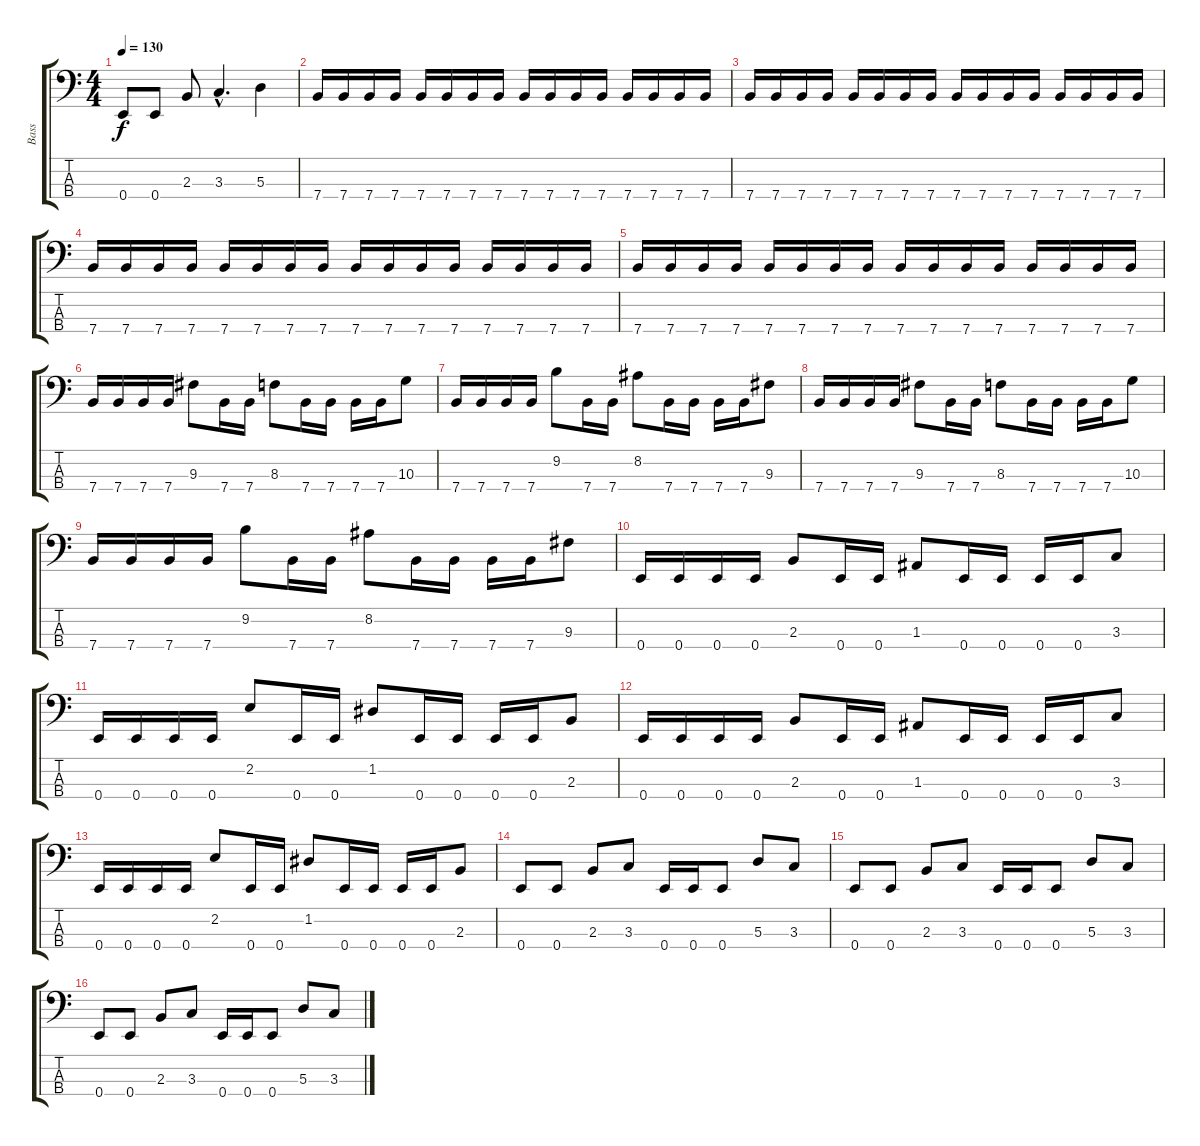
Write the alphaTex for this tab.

\track ("Bass" "Bass") {instrument slapbass1}
\staff {score tabs}
\tuning (G2 D2 A1 E1) {hide}
\ts (4 4)
\tempo 130
\clef f4
\ks c
0.4.8{dy f} 0.4.8 2.3.8 3.3{hac}.4{d} 5.3.4 |
7.4.16 7.4.16 7.4.16 7.4.16 7.4.16 7.4.16 7.4.16 7.4.16 7.4.16 7.4.16 7.4.16 7.4.16 7.4.16 7.4.16 7.4.16 7.4.16 |
7.4.16 7.4.16 7.4.16 7.4.16 7.4.16 7.4.16 7.4.16 7.4.16 7.4.16 7.4.16 7.4.16 7.4.16 7.4.16 7.4.16 7.4.16 7.4.16 |
7.4.16 7.4.16 7.4.16 7.4.16 7.4.16 7.4.16 7.4.16 7.4.16 7.4.16 7.4.16 7.4.16 7.4.16 7.4.16 7.4.16 7.4.16 7.4.16 |
7.4.16 7.4.16 7.4.16 7.4.16 7.4.16 7.4.16 7.4.16 7.4.16 7.4.16 7.4.16 7.4.16 7.4.16 7.4.16 7.4.16 7.4.16 7.4.16 |
7.4.16 7.4.16 7.4.16 7.4.16 9.3.8 7.4.16 7.4.16 8.3.8 7.4.16 7.4.16 7.4.16 7.4.16 10.3.8 |
7.4.16 7.4.16 7.4.16 7.4.16 9.2.8 7.4.16 7.4.16 8.2.8 7.4.16 7.4.16 7.4.16 7.4.16 9.3.8 |
7.4.16 7.4.16 7.4.16 7.4.16 9.3.8 7.4.16 7.4.16 8.3.8 7.4.16 7.4.16 7.4.16 7.4.16 10.3.8 |
7.4.16 7.4.16 7.4.16 7.4.16 9.2.8 7.4.16 7.4.16 8.2.8 7.4.16 7.4.16 7.4.16 7.4.16 9.3.8 |
0.4.16 0.4.16 0.4.16 0.4.16 2.3.8 0.4.16 0.4.16 1.3.8 0.4.16 0.4.16 0.4.16 0.4.16 3.3.8 |
0.4.16 0.4.16 0.4.16 0.4.16 2.2.8 0.4.16 0.4.16 1.2.8 0.4.16 0.4.16 0.4.16 0.4.16 2.3.8 |
0.4.16 0.4.16 0.4.16 0.4.16 2.3.8 0.4.16 0.4.16 1.3.8 0.4.16 0.4.16 0.4.16 0.4.16 3.3.8 |
0.4.16 0.4.16 0.4.16 0.4.16 2.2.8 0.4.16 0.4.16 1.2.8 0.4.16 0.4.16 0.4.16 0.4.16 2.3.8 |
0.4.8 0.4.8 2.3.8 3.3.8 0.4.16 0.4.16 0.4.8 5.3.8 3.3.8 |
0.4.8 0.4.8 2.3.8 3.3.8 0.4.16 0.4.16 0.4.8 5.3.8 3.3.8 |
0.4.8 0.4.8 2.3.8 3.3.8 0.4.16 0.4.16 0.4.8 5.3.8 3.3.8
